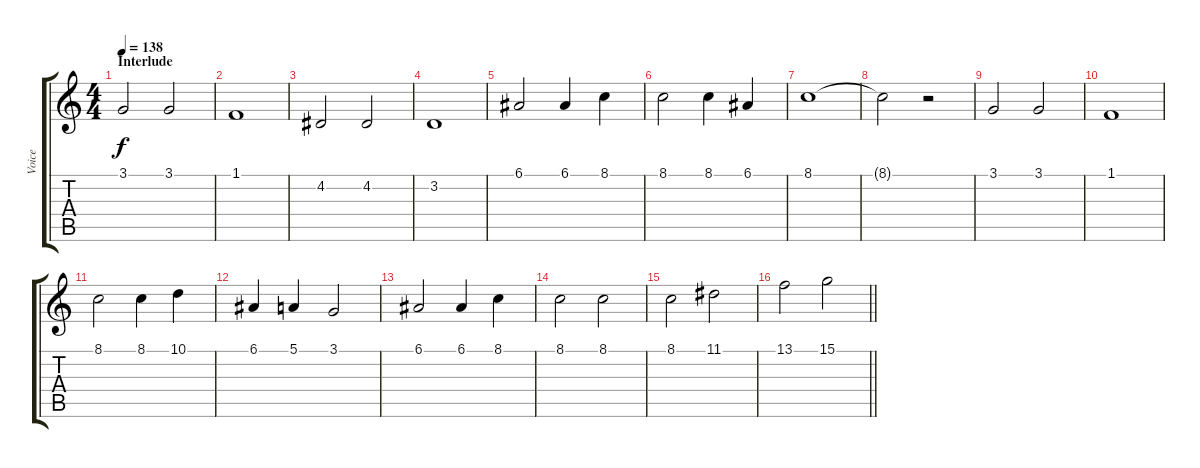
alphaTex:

\track ("Voice" "Voice") {instrument lead6voice}
\staff {score tabs}
\tuning (E4 B3 G3 D3 A2 E2) {hide}
\ts (4 4)
\section ("" "Interlude ")
\tempo 138
\clef g2
\ks c
3.1.2{dy f} 3.1.2 |
1.1.1 |
4.2.2 4.2.2 |
3.2.1 |
6.1.2 6.1.4 8.1.4 |
8.1.2 8.1.4 6.1.4 |
8.1.1 |
8.1{t}.2 r.2 |
3.1.2 3.1.2 |
1.1.1 |
8.1.2 8.1.4 10.1.4 |
6.1.4 5.1.4 3.1.2 |
6.1.2 6.1.4 8.1.4 |
8.1.2 8.1.2 |
8.1.2 11.1.2 |
\barLineRight lightlight
13.1.2 15.1.2
